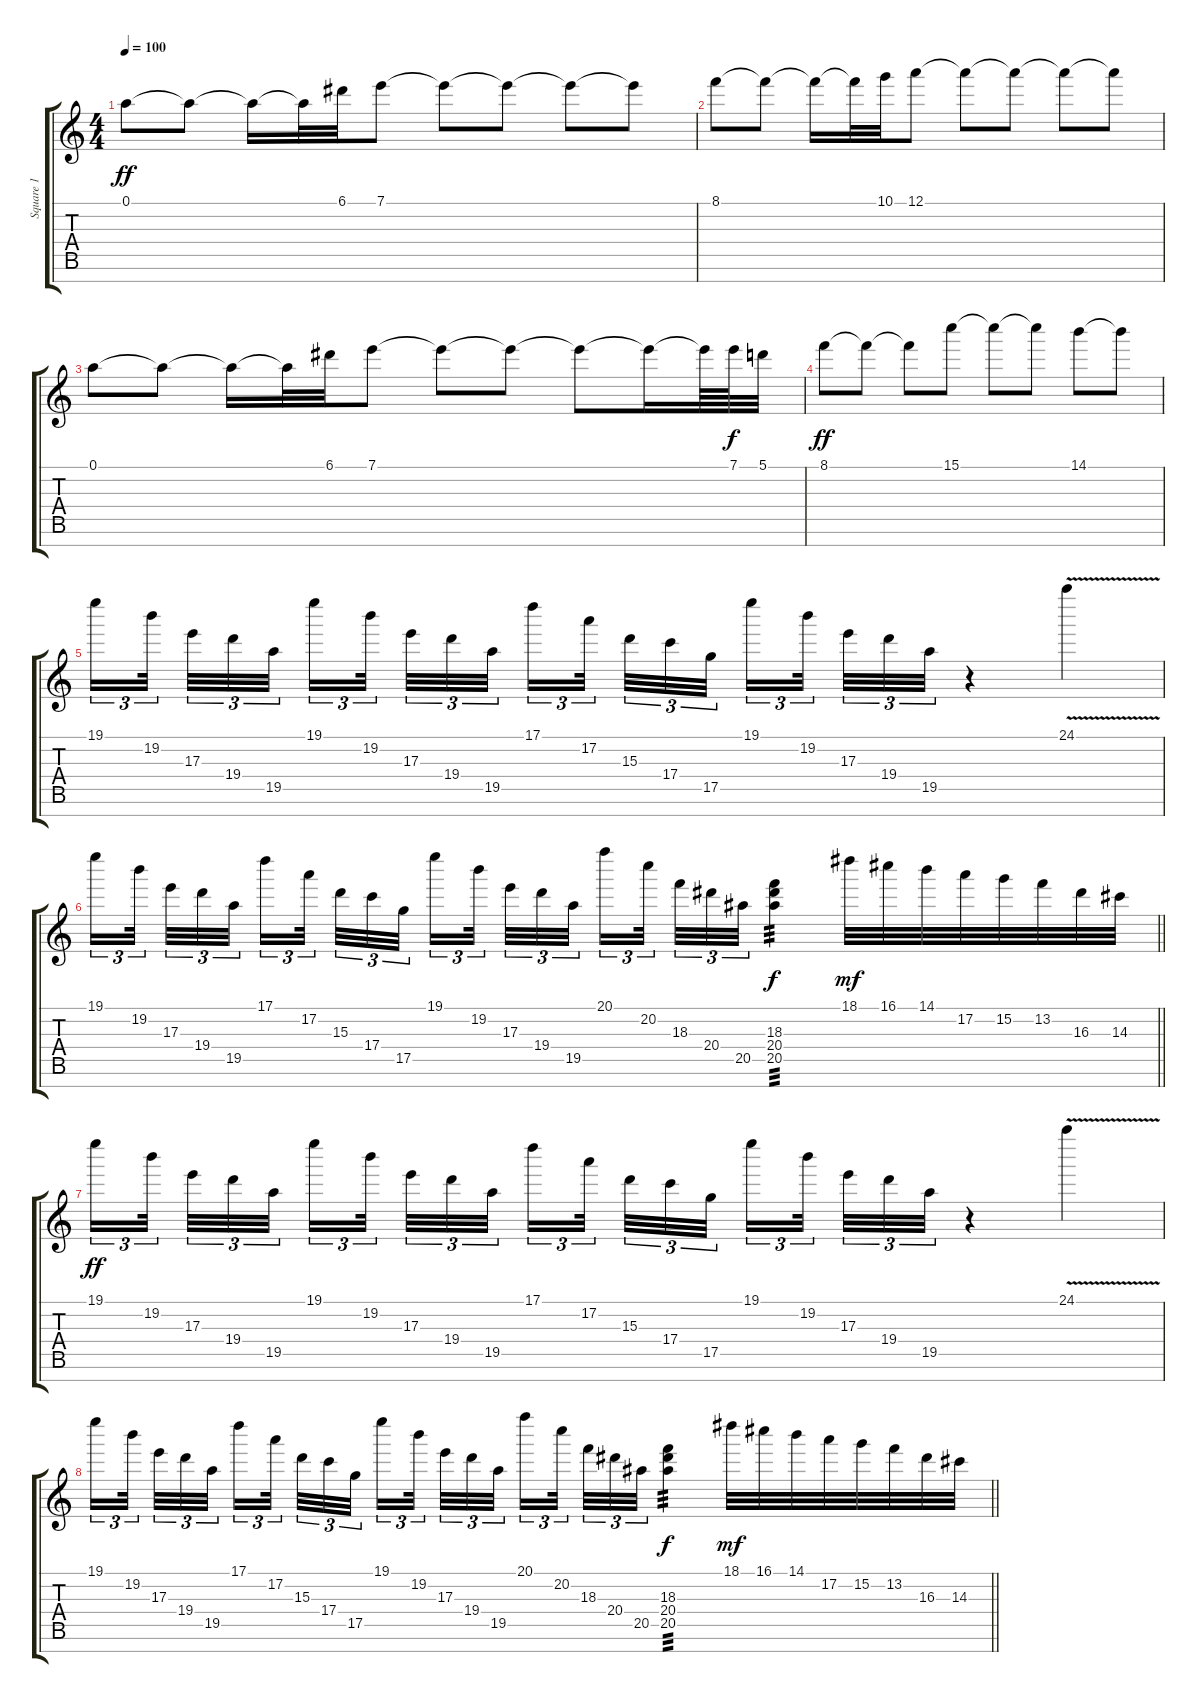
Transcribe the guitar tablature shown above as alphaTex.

\track ("Square 1" "Square 1") {instrument electricguitarjazz}
\staff {score tabs}
\tuning (A4 E4 B3 G3 D3 A2 E2) {hide}
\ts (4 4)
\tempo 100
\clef g2
\ks c
0.1.8{dy ff} 0.1{t}.8 0.1{t}.16 0.1{t}.32 6.1.32 7.1.8 7.1{t}.8 7.1{t}.8 7.1{t}.8 7.1{t}.8 |
8.1.8 8.1{t}.8 8.1{t}.16 8.1{t}.32 10.1.32 12.1.8 12.1{t}.8 12.1{t}.8 12.1{t}.8 12.1{t}.8 |
0.1.8 0.1{t}.8 0.1{t}.16 0.1{t}.32 6.1.32 7.1.8 7.1{t}.8 7.1{t}.8 7.1{t}.8 7.1{t}.16 7.1{t}.64 7.1.64{dy f} 5.1.32 |
8.1.8{dy ff} 8.1{t}.8 8.1{t}.8 15.1.8 15.1{t}.8 15.1{t}.8 14.1.8 14.1{t}.8 |
19.1.16{tu (3 2)} 19.2.32{tu (3 2) beam splitsecondary} 17.3.32{tu (3 2)} 19.4.32{tu (3 2)} 19.5.32{tu (3 2) beam splitsecondary} 19.1.16{tu (3 2)} 19.2.32{tu (3 2) beam splitsecondary} 17.3.32{tu (3 2)} 19.4.32{tu (3 2)} 19.5.32{tu (3 2)} 17.1.16{tu (3 2)} 17.2.32{tu (3 2) beam splitsecondary} 15.3.32{tu (3 2)} 17.4.32{tu (3 2)} 17.5.32{tu (3 2) beam splitsecondary} 19.1.16{tu (3 2)} 19.2.32{tu (3 2) beam splitsecondary} 17.3.32{tu (3 2)} 19.4.32{tu (3 2)} 19.5.32{tu (3 2)} r.4 24.1{v}.4 |
\barLineRight lightlight
19.1.16{tu (3 2)} 19.2.32{tu (3 2) beam splitsecondary} 17.3.32{tu (3 2)} 19.4.32{tu (3 2)} 19.5.32{tu (3 2) beam splitsecondary} 17.1.16{tu (3 2)} 17.2.32{tu (3 2) beam splitsecondary} 15.3.32{tu (3 2)} 17.4.32{tu (3 2)} 17.5.32{tu (3 2)} 19.1.16{tu (3 2)} 19.2.32{tu (3 2) beam splitsecondary} 17.3.32{tu (3 2)} 19.4.32{tu (3 2)} 19.5.32{tu (3 2) beam splitsecondary} 20.1.16{tu (3 2)} 20.2.32{tu (3 2) beam splitsecondary} 18.3.32{tu (3 2)} 20.4.32{tu (3 2)} 20.5.32{tu (3 2)} (18.3 20.4 20.5).4{tp 3 dy f} 18.1.32{dy mf} 16.1.32 14.1.32 17.2.32 15.2.32 13.2.32 16.3.32 14.3.32 |
19.1.16{tu (3 2) dy ff} 19.2.32{tu (3 2) beam splitsecondary} 17.3.32{tu (3 2)} 19.4.32{tu (3 2)} 19.5.32{tu (3 2) beam splitsecondary} 19.1.16{tu (3 2)} 19.2.32{tu (3 2) beam splitsecondary} 17.3.32{tu (3 2)} 19.4.32{tu (3 2)} 19.5.32{tu (3 2)} 17.1.16{tu (3 2)} 17.2.32{tu (3 2) beam splitsecondary} 15.3.32{tu (3 2)} 17.4.32{tu (3 2)} 17.5.32{tu (3 2) beam splitsecondary} 19.1.16{tu (3 2)} 19.2.32{tu (3 2) beam splitsecondary} 17.3.32{tu (3 2)} 19.4.32{tu (3 2)} 19.5.32{tu (3 2)} r.4 24.1{v}.4 |
\barLineRight lightlight
19.1.16{tu (3 2)} 19.2.32{tu (3 2) beam splitsecondary} 17.3.32{tu (3 2)} 19.4.32{tu (3 2)} 19.5.32{tu (3 2) beam splitsecondary} 17.1.16{tu (3 2)} 17.2.32{tu (3 2) beam splitsecondary} 15.3.32{tu (3 2)} 17.4.32{tu (3 2)} 17.5.32{tu (3 2)} 19.1.16{tu (3 2)} 19.2.32{tu (3 2) beam splitsecondary} 17.3.32{tu (3 2)} 19.4.32{tu (3 2)} 19.5.32{tu (3 2) beam splitsecondary} 20.1.16{tu (3 2)} 20.2.32{tu (3 2) beam splitsecondary} 18.3.32{tu (3 2)} 20.4.32{tu (3 2)} 20.5.32{tu (3 2)} (18.3 20.4 20.5).4{tp 3 dy f} 18.1.32{dy mf} 16.1.32 14.1.32 17.2.32 15.2.32 13.2.32 16.3.32 14.3.32
